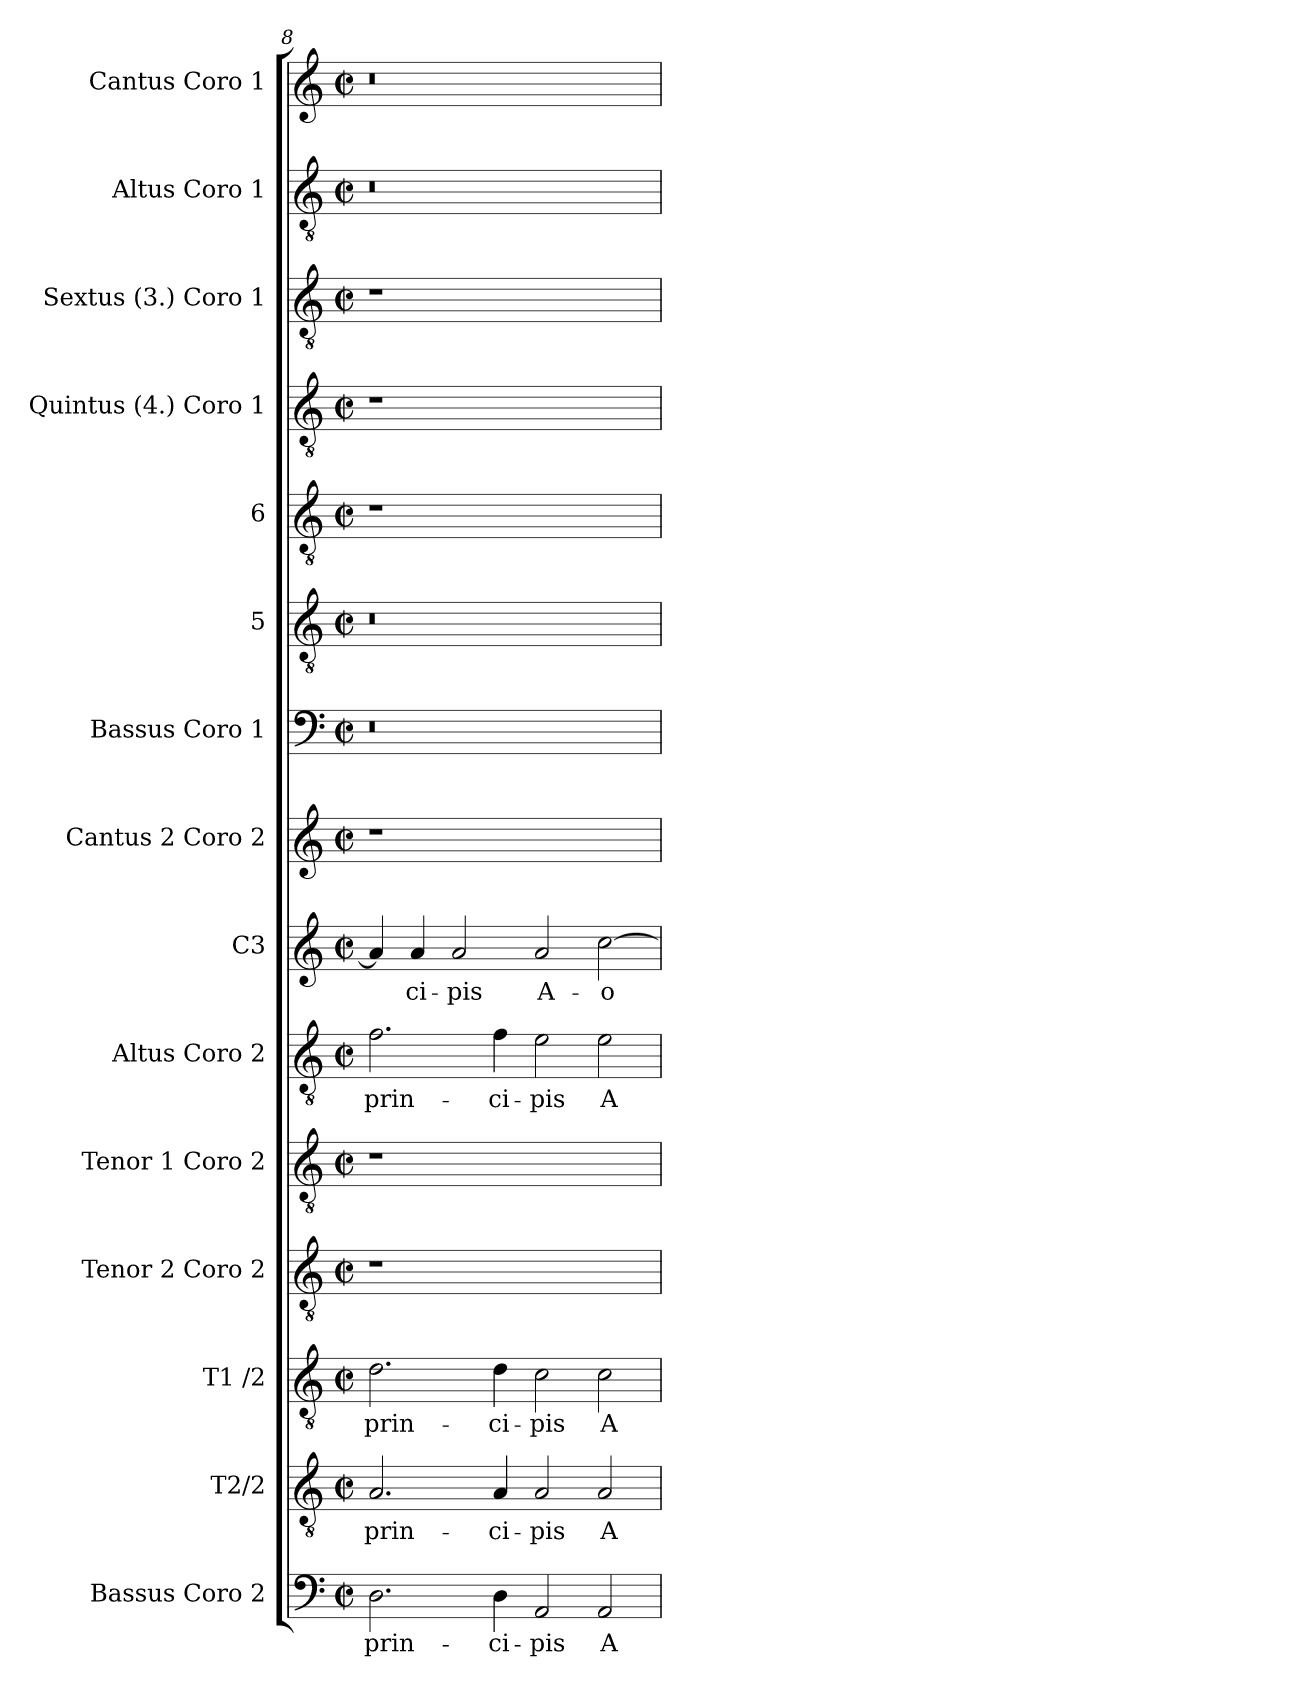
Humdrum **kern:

**kern	**text	**kern	**text	**kern	**text	**kern	**kern	**kern	**text	**kern	**text	**kern	**kern	**kern	**kern	**kern	**kern	**kern	**kern
*part15	*part15	*part14	*part14	*part13	*part13	*part12	*part11	*part10	*part10	*part9	*part9	*part8	*part7	*part6	*part5	*part4	*part3	*part2	*part1
*staff15	*staff15	*staff14	*staff14	*staff13	*staff13	*staff12	*staff11	*staff10	*staff10	*staff9	*staff9	*staff8	*staff7	*staff6	*staff5	*staff4	*staff3	*staff2	*staff1
*I"Bassus  Coro 2	*	*I"T2/2	*	*I"T1 /2	*	*I"Tenor 2  Coro 2	*I"Tenor 1  Coro 2	*I"Altus  Coro 2	*	*I"C3	*	*I"Cantus 2  Coro 2	*I"Bassus  Coro 1	*I"5	*I"6	*I"Quintus (4.)  Coro 1	*I"Sextus (3.)  Coro 1	*I"Altus  Coro 1	*I"Cantus  Coro 1
*I'B2	*	*I'T2/2	*	*I'T1 /2	*	*	*	*I'A2	*	*I'C3	*	*	*I'B1	*	*	*	*	*I'A1	*I'C1
*clefF4	*	*clefGv2	*	*clefGv2	*	*clefGv2	*clefGv2	*clefGv2	*	*clefG2	*	*clefG2	*clefF4	*clefGv2	*clefGv2	*clefGv2	*clefGv2	*clefGv2	*clefG2
*k[]	*	*k[]	*	*k[]	*	*k[]	*k[]	*k[]	*	*k[]	*	*k[]	*k[]	*k[]	*k[]	*k[]	*k[]	*k[]	*k[]
*C:	*	*C:	*	*C:	*	*C:	*C:	*C:	*	*C:	*	*C:	*C:	*C:	*C:	*C:	*C:	*C:	*C:
*M2/2	*	*M2/2	*	*M2/2	*	*M2/2	*M2/2	*M2/2	*	*M2/2	*	*M2/2	*M2/2	*M2/2	*M2/2	*M2/2	*M2/2	*M2/2	*M2/2
*met(c|)	*	*met(c|)	*	*met(c|)	*	*met(c|)	*met(c|)	*met(c|)	*	*met(c|)	*	*met(c|)	*met(c|)	*met(c|)	*met(c|)	*met(c|)	*met(c|)	*met(c|)	*met(c|)
=8	=8	=8	=8	=8	=8	=8	=8	=8	=8	=8	=8	=8	=8	=8	=8	=8	=8	=8	=8
!	!LO:LY:b:rj	!	!LO:LY:b:cj	!	!LO:LY:b:cj	!	!	!	!LO:LY:b:rj	!	!LO:LY:b:cj	!	!	!	!	!	!	!	!
2.D\	prin-	2.A/	prin-	2.d\	prin-	1r	1r	2.f\	prin-	4a/]	--	1r	0r	0r	1r	1r	1r	0r	0r
!	!	!	!	!	!	!	!	!	!	!	!LO:LY:b:cj	!	!	!	!	!	!	!	!
.	.	.	.	.	.	.	.	.	.	4a/	-ci-	.	.	.	.	.	.	.	.
!	!	!	!	!	!	!	!	!	!	!	!LO:LY:b:cj	!	!	!	!	!	!	!	!
.	.	.	.	.	.	.	.	.	.	2a/	-pis	.	.	.	.	.	.	.	.
!	!LO:LY:b:rj	!	!LO:LY:b:cj	!	!LO:LY:b:cj	!	!	!	!LO:LY:b:rj	!	!	!	!	!	!	!	!	!	!
4D\	-ci-	4A/	-ci-	4d\	-ci-	.	.	4f\	-ci-	.	.	.	.	.	.	.	.	.	.
!	!LO:LY:b:rj	!	!LO:LY:b:cj	!	!LO:LY:b:cj	!	!	!	!LO:LY:b:rj	!	!LO:LY:b:cj	!	!	!	!	!	!	!	!
2AA/	-pis	2A/	-pis	2c\	-pis	1ryy	1ryy	2e\	-pis	2a/	A-	1ryy	.	.	1ryy	1ryy	1ryy	.	.
!	!LO:LY:b:rj	!	!LO:LY:b:cj	!	!LO:LY:b:cj	!	!	!	!LO:LY:b:rj	!	!LO:LY:b:cj	!	!	!	!	!	!	!	!
2AA/	A-	2A/	A-	2c\	A-	.	.	2e\	A-	[>2cc\	-o-	.	.	.	.	.	.	.	.
=	=	=	=	=	=	=	=	=	=	=	=	=	=	=	=	=	=	=	=
*-	*-	*-	*-	*-	*-	*-	*-	*-	*-	*-	*-	*-	*-	*-	*-	*-	*-	*-	*-
